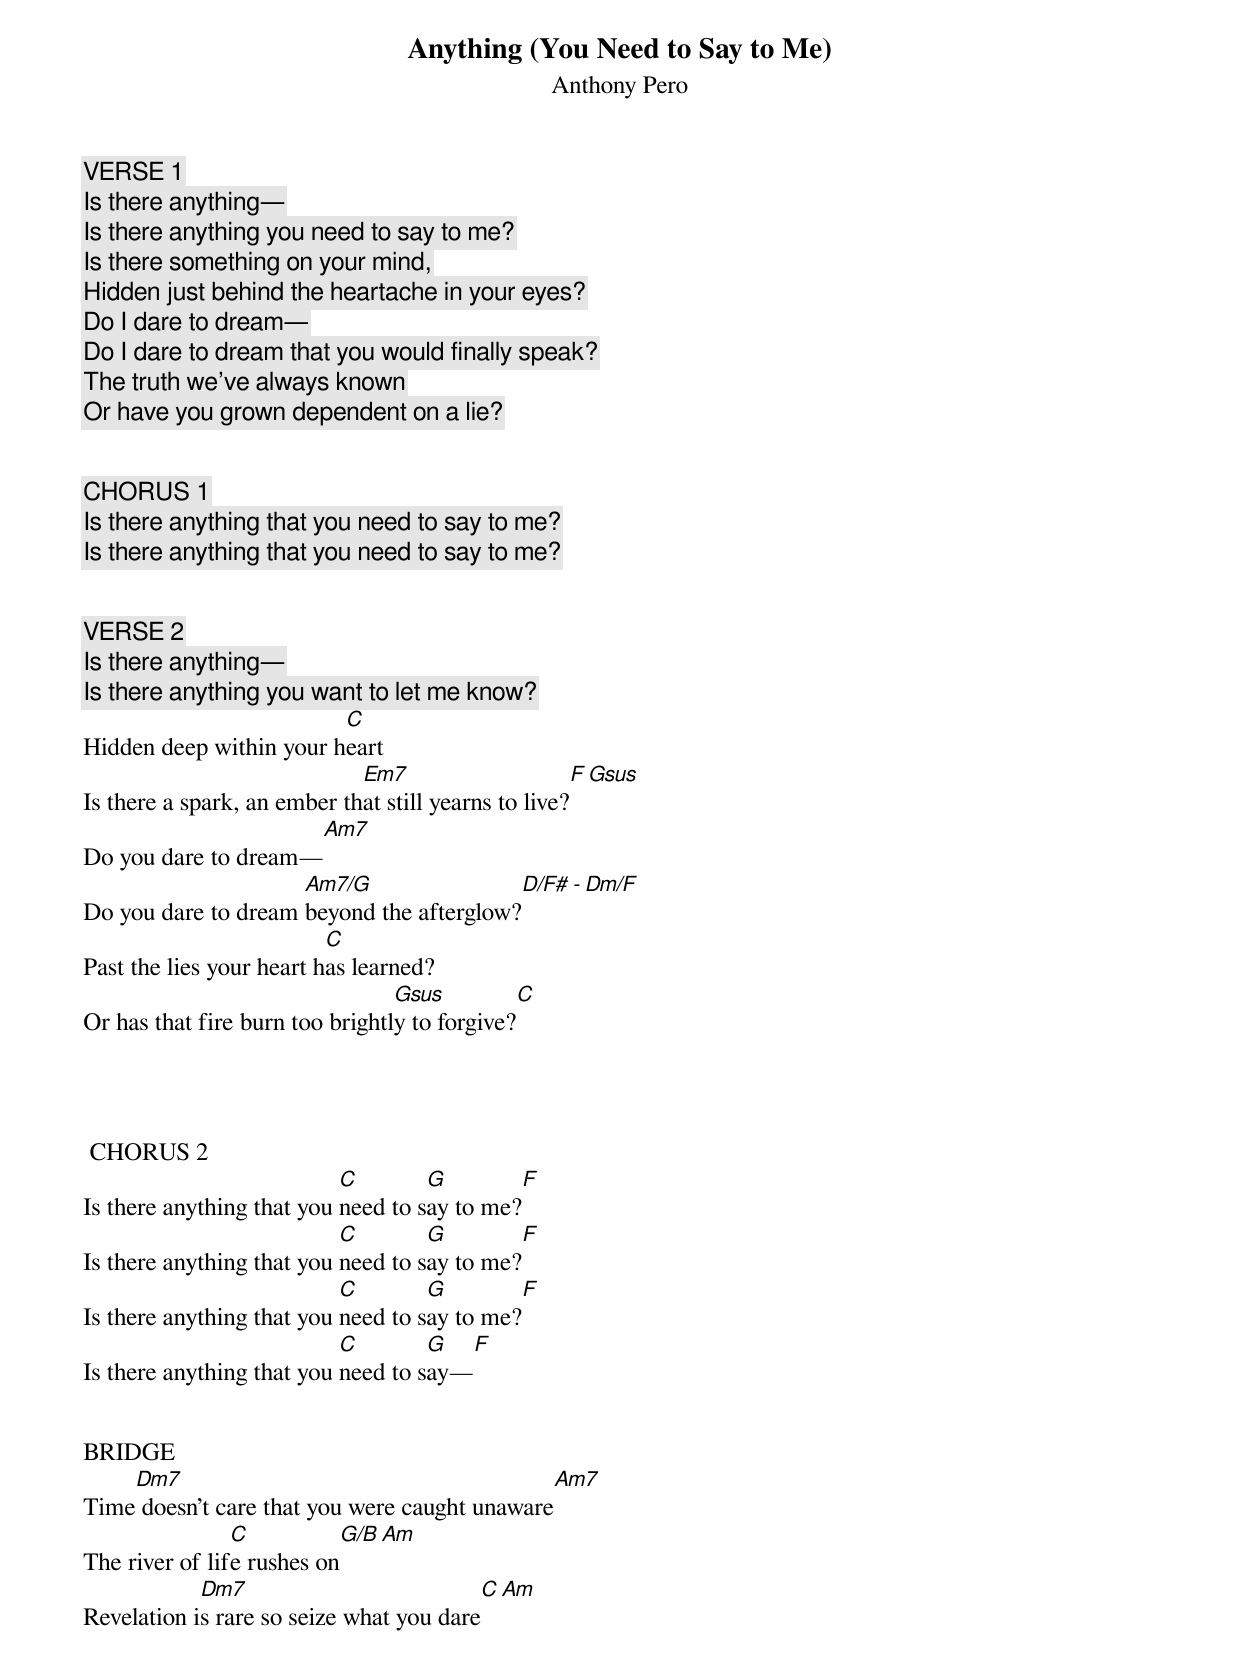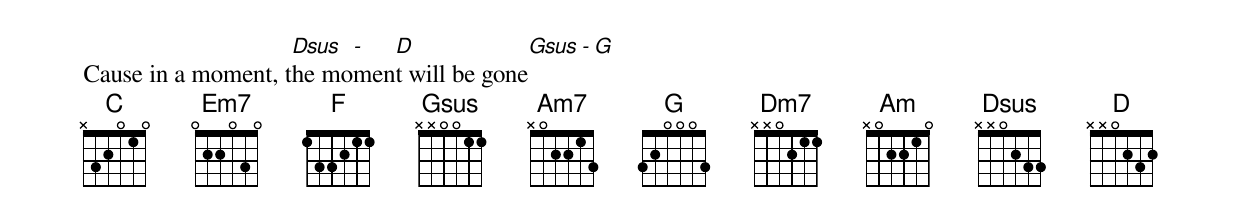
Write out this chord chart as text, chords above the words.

Anything (You Need to Say to Me)
Anthony Pero



VERSE 1
Is there anything—
Is there anything you need to say to me?
Is there something on your mind,
Hidden just behind the heartache in your eyes?
Do I dare to dream—
Do I dare to dream that you would finally speak?
The truth we’ve always known
Or have you grown dependent on a lie?


CHORUS 1
Is there anything that you need to say to me?
Is there anything that you need to say to me?


VERSE 2
Is there anything—
Is there anything you want to let me know?
                         C
Hidden deep within your heart
                             Em7                                             F                                    Gsus
Is there a spark, an ember that still yearns to live?
                     Am7
Do you dare to dream—
                     Am7/G                                                                      D/F# - Dm/F
Do you dare to dream beyond the afterglow?
                          C
Past the lies your heart has learned?
                                 Gsus                                                              C
Or has that fire burn too brightly to forgive?




 CHORUS 2
                           C        G                                                                    F
Is there anything that you need to say to me?
                           C        G                                                                    F
Is there anything that you need to say to me?
                           C        G                                                                    F
Is there anything that you need to say to me?
                           C        G                                                   F
Is there anything that you need to say—


BRIDGE
    Dm7                                                           Am7
Time doesn’t care that you were caught unaware
                C             G/B                       Am
The river of life rushes on
            Dm7                                     C                                     Am
Revelation is rare so seize what you dare
                    Dsus -  D                                                            Gsus - G
Cause in a moment, the moment will be gone
